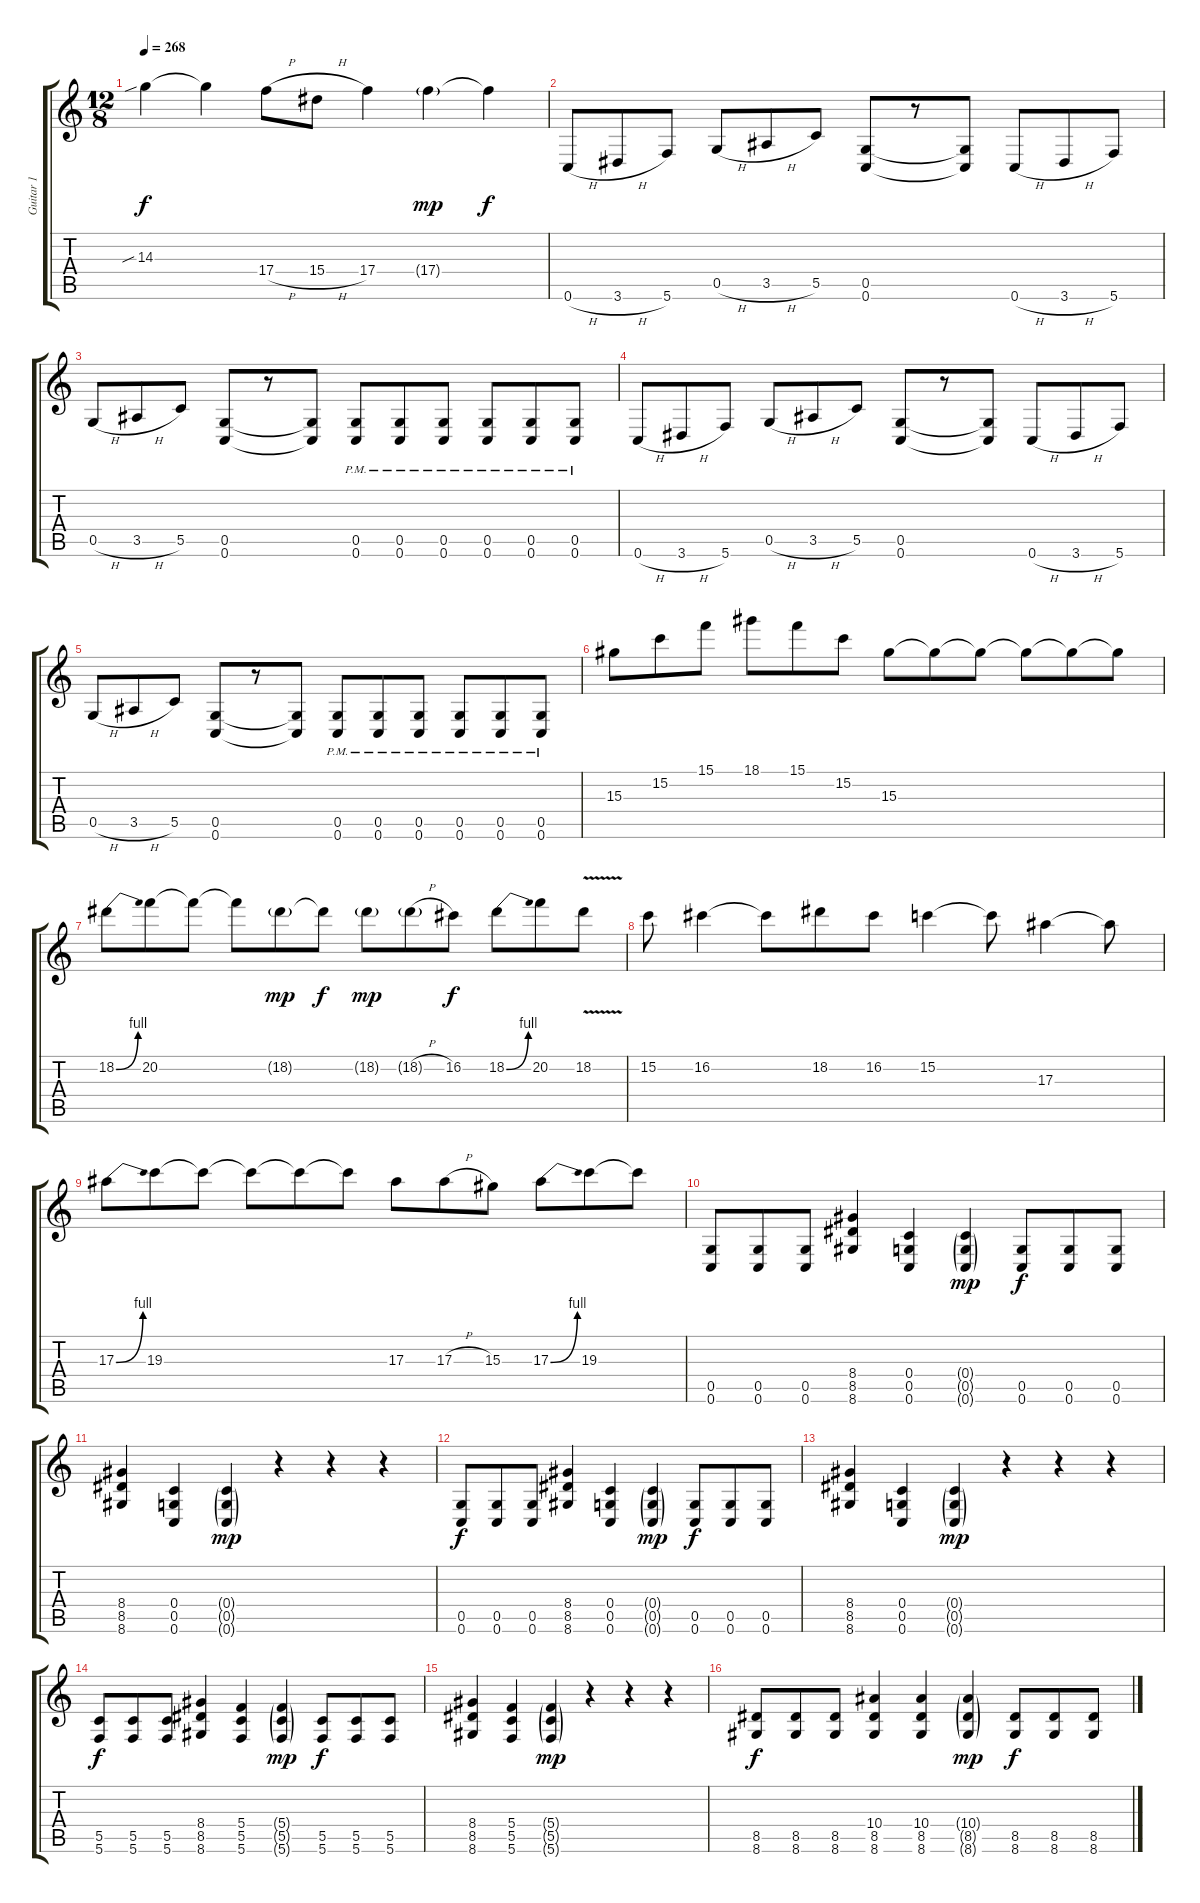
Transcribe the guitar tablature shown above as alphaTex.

\track ("Guitar 1" "Guitar 1") {instrument distortionguitar}
\staff {score tabs}
\tuning (D4 A3 F3 C3 G2 C2) {hide}
\ts (12 8)
\tempo 268
\clef g2
\ks c
14.3{sib}.4{dy f} 14.3{t}.4 17.4{h}.8 15.4{h}.8 17.4.4 17.4{g}.4{dy mp} 17.4{t}.4{dy f} |
0.6{h}.8 3.6{h}.8 5.6.8 0.5{h}.8 3.5{h}.8 5.5.8 (0.5 0.6).8 r.8 (0.5{t} 0.6{t}).8 0.6{h}.8 3.6{h}.8 5.6.8 |
0.5{h}.8 3.5{h}.8 5.5.8 (0.5 0.6).8 r.8 (0.5{t} 0.6{t}).8 (0.5{pm} 0.6).8 (0.5{pm} 0.6).8 (0.5{pm} 0.6).8 (0.5{pm} 0.6).8 (0.5{pm} 0.6).8 (0.5{pm} 0.6).8 |
0.6{h}.8 3.6{h}.8 5.6.8 0.5{h}.8 3.5{h}.8 5.5.8 (0.5 0.6).8 r.8 (0.5{t} 0.6{t}).8 0.6{h}.8 3.6{h}.8 5.6.8 |
0.5{h}.8 3.5{h}.8 5.5.8 (0.5 0.6).8 r.8 (0.5{t} 0.6{t}).8 (0.5{pm} 0.6).8 (0.5{pm} 0.6).8 (0.5{pm} 0.6).8 (0.5{pm} 0.6).8 (0.5{pm} 0.6).8 (0.5{pm} 0.6).8 |
15.3.8 15.2.8 15.1.8 18.1.8 15.1.8 15.2.8 15.3.8 15.3{t}.8 15.3{t}.8 15.3{t}.8 15.3{t}.8 15.3{t}.8 |
18.2{be (bend 0 0 60 4)}.8 20.2.8 20.2{t}.8 20.2{t}.8 18.2{g}.8{dy mp} 18.2{t}.8{dy f} 18.2{g}.8{dy mp} 18.2{h g}.8 16.2.8{dy f} 18.2{be (bend 0 0 60 4)}.8 20.2.8 18.2{v}.8 |
15.2.8 16.2.4 16.2{t}.8 18.2.8 16.2.8 15.2.4 15.2{t}.8 17.3.4 17.3{t}.8 |
17.3{be (bend 0 0 60 4)}.8 19.3.8 19.3{t}.8 19.3{t}.8 19.3{t}.8 19.3{t}.8 17.3.8 17.3{h}.8 15.3.8 17.3{be (bend 0 0 60 4)}.8 19.3.8 19.3{t}.8 |
(0.5 0.6).8 (0.5 0.6).8 (0.5 0.6).8 (8.4 8.5 8.6).4 (0.4 0.5 0.6).4 (0.4{g} 0.5{g} 0.6{g}).4{dy mp} (0.5 0.6).8{dy f} (0.5 0.6).8 (0.5 0.6).8 |
(8.4 8.5 8.6).4 (0.4 0.5 0.6).4 (0.4{g} 0.5{g} 0.6{g}).4{dy mp} r.4 r.4 r.4 |
(0.5 0.6).8{dy f} (0.5 0.6).8 (0.5 0.6).8 (8.4 8.5 8.6).4 (0.4 0.5 0.6).4 (0.4{g} 0.5{g} 0.6{g}).4{dy mp} (0.5 0.6).8{dy f} (0.5 0.6).8 (0.5 0.6).8 |
(8.4 8.5 8.6).4 (0.4 0.5 0.6).4 (0.4{g} 0.5{g} 0.6{g}).4{dy mp} r.4 r.4 r.4 |
(5.5 5.6).8{dy f} (5.5 5.6).8 (5.5 5.6).8 (8.4 8.5 8.6).4 (5.4 5.5 5.6).4 (5.4{g} 5.5{g} 5.6{g}).4{dy mp} (5.5 5.6).8{dy f} (5.5 5.6).8 (5.5 5.6).8 |
(8.4 8.5 8.6).4 (5.4 5.5 5.6).4 (5.4{g} 5.5{g} 5.6{g}).4{dy mp} r.4 r.4 r.4 |
(8.5 8.6).8{dy f} (8.5 8.6).8 (8.5 8.6).8 (10.4 8.5 8.6).4 (10.4 8.5 8.6).4 (10.4{g} 8.5{g} 8.6{g}).4{dy mp} (8.5 8.6).8{dy f} (8.5 8.6).8 (8.5 8.6).8
